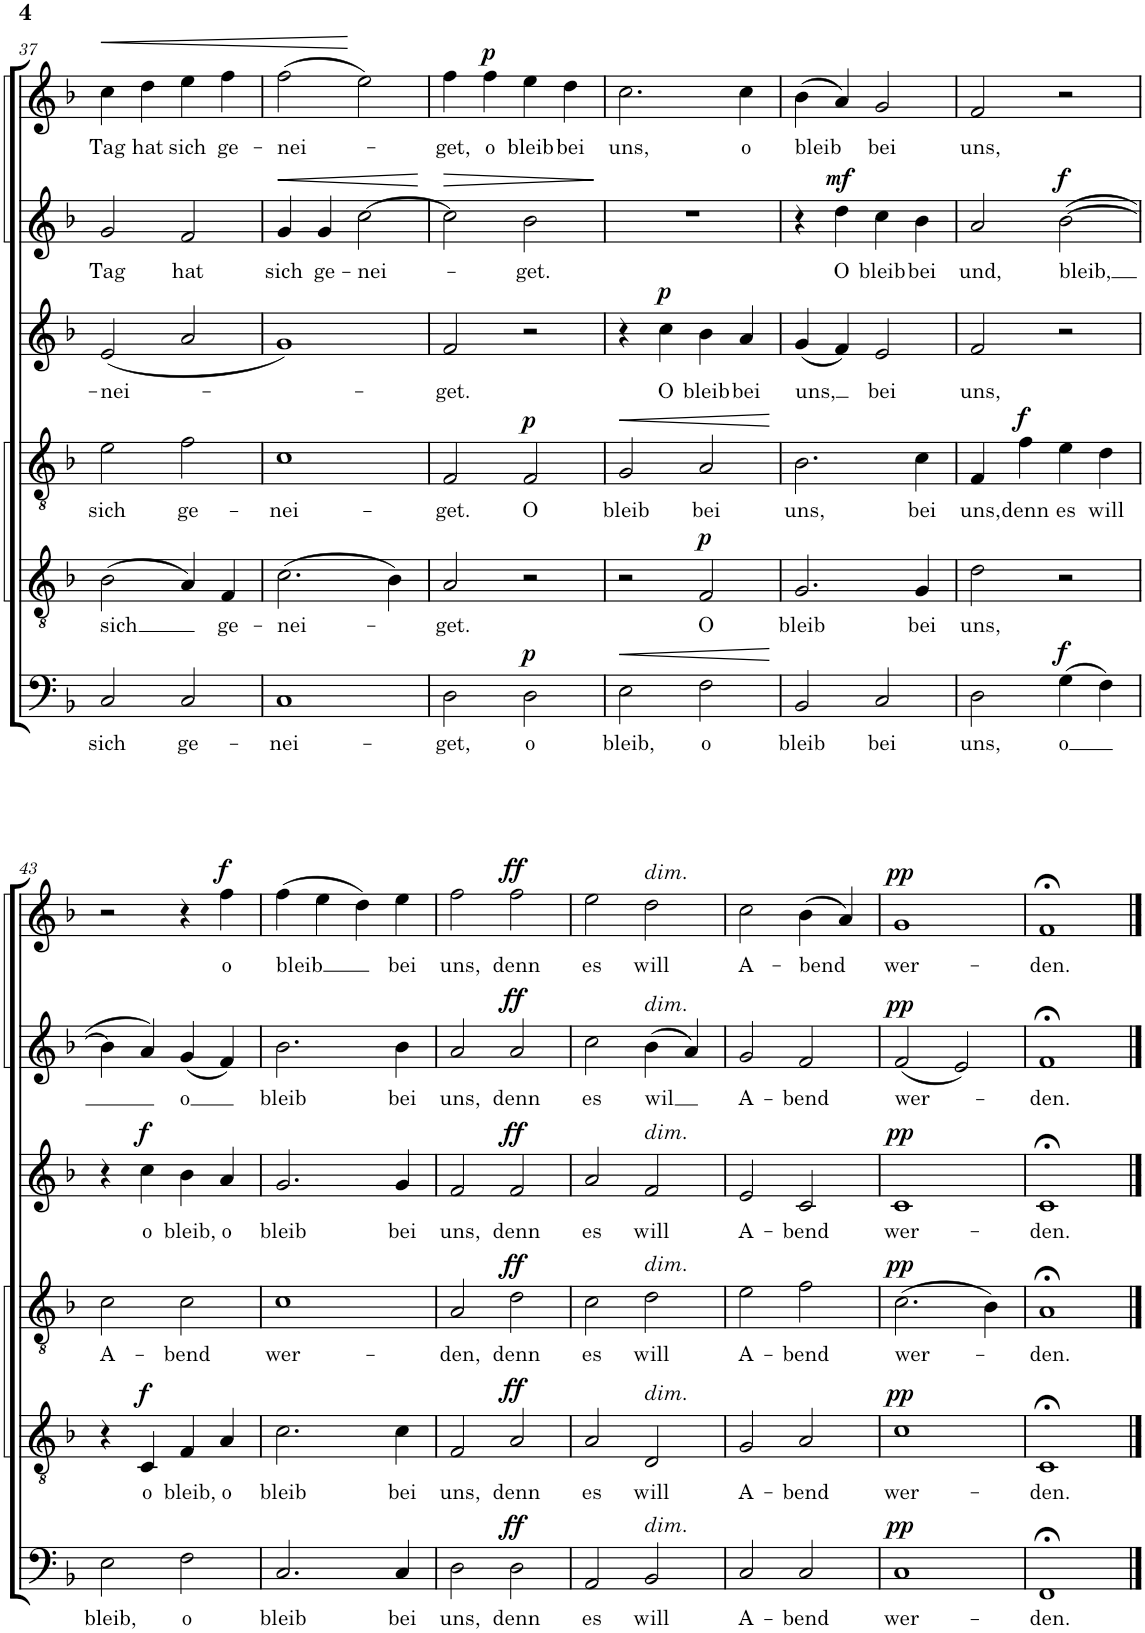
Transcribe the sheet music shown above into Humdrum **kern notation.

**kern	**text	**dynam	**kern	**text	**dynam	**kern	**text	**dynam	**kern	**text	**dynam	**kern	**text	**dynam	**kern	**text	**dynam
*part6	*part6	*part6	*part5	*part5	*part5	*part4	*part4	*part4	*part3	*part3	*part3	*part2	*part2	*part2	*part1	*part1	*part1
*staff6	*staff6	*staff6	*staff5	*staff5	*staff5	*staff4	*staff4	*staff4	*staff3	*staff3	*staff3	*staff2	*staff2	*staff2	*staff1	*staff1	*staff1
*I"B	*	*	*I"T II	*	*	*I"T I	*	*	*I"A	*	*	*I"S II	*	*	*I"S I	*	*
!!LO:PB:g=z
*clefF4	*	*	*clefGv2	*	*	*clefGv2	*	*	*clefG2	*	*	*clefG2	*	*	*clefG2	*	*
*k[b-]	*	*	*k[b-]	*	*	*k[b-]	*	*	*k[b-]	*	*	*k[b-]	*	*	*k[b-]	*	*
*M4/4	*	*	*M4/4	*	*	*M4/4	*	*	*M4/4	*	*	*M4/4	*	*	*M4/4	*	*
*met(c)	*	*	*met(c)	*	*	*met(c)	*	*	*met(c)	*	*	*met(c)	*	*	*met(c)	*	*
=37	=37	=37	=37	=37	=37	=37	=37	=37	=37	=37	=37	=37	=37	=37	=37	=37	=37
!	!LO:LY:b	!	!	!LO:LY:b	!	!	!LO:LY:b	!	!	!LO:LY:b	!	!	!LO:LY:b	!	!	!LO:LY:b	!LO:HP:b
2C/	sich	.	(2B-\	sich	.	2e\	sich	.	(2e/	-nei-	.	2g/	Tag	.	4cc\	Tag	<
!	!	!	!	!	!	!	!	!	!	!	!	!	!	!	!	!LO:LY:b	!
.	.	.	.	.	.	.	.	.	.	.	.	.	.	.	4dd\	hat	.
!	!LO:LY:b	!	!	!	!	!	!LO:LY:b	!	!	!	!	!	!LO:LY:b	!	!	!LO:LY:b	!
2C/	ge-	.	4A/)	.	.	2f\	ge-	.	2a/	.	.	2f/	hat	.	4ee\	sich	.
!	!	!	!	!LO:LY:b	!	!	!	!	!	!	!	!	!	!	!	!LO:LY:b	!
.	.	.	4F/	ge-	.	.	.	.	.	.	.	.	.	.	4ff\	ge-	.
=38	=38	=38	=38	=38	=38	=38	=38	=38	=38	=38	=38	=38	=38	=38	=38	=38	=38
!	!LO:LY:b	!	!	!LO:LY:b	!	!	!LO:LY:b	!	!	!	!	!	!LO:LY:b	!LO:HP:b	!	!LO:LY:b	!
1C	-nei-	.	(2.c\	-nei-	.	1c	-nei-	.	1g)	.	.	4g/	sich	<	(2ff\	-nei-	.
!	!	!	!	!	!	!	!	!	!	!	!	!	!LO:LY:b	!	!	!	!
.	.	.	.	.	.	.	.	.	.	.	.	4g/	ge-	.	.	.	.
!	!	!	!	!	!	!	!	!	!	!	!	!	!LO:LY:b	!	!	!	!
.	.	.	.	.	.	.	.	.	.	.	.	[2cc\	-nei-	.	2ee\)	.	[
.	.	.	4B-\)	.	.	.	.	.	.	.	.	.	.	.	.	.	.
.	.	.	.	.	.	.	.	.	.	.	.	.	.	[	.	.	.
=39	=39	=39	=39	=39	=39	=39	=39	=39	=39	=39	=39	=39	=39	=39	=39	=39	=39
!	!LO:LY:b	!	!	!LO:LY:b	!	!	!LO:LY:b	!	!	!LO:LY:b	!	!	!	!LO:HP:b	!	!LO:LY:b	!
2D\	-get,	.	2A/	-get.	.	2F/	-get.	.	2f/	-get.	.	2cc\]	.	>	4ff\	-get,	.
!	!	!	!	!	!	!	!	!	!	!	!	!	!	!	!	!LO:LY:b	!LO:DY:a
.	.	.	.	.	.	.	.	.	.	.	.	.	.	.	4ff\	o	p
!	!LO:LY:b	!LO:DY:a	!	!	!	!	!LO:LY:b	!LO:DY:a	!	!	!	!	!LO:LY:b	!	!	!LO:LY:b	!
2D\	o	p	2r	.	.	2F/	O	p	2r	.	.	2b-\	-get.	.	4ee\	bleib	.
!	!	!	!	!	!	!	!	!	!	!	!	!	!	!	!	!LO:LY:b	!
.	.	.	.	.	.	.	.	.	.	.	.	.	.	.	4dd\	bei	.
.	.	.	.	.	.	.	.	.	.	.	.	.	.	]	.	.	.
=40	=40	=40	=40	=40	=40	=40	=40	=40	=40	=40	=40	=40	=40	=40	=40	=40	=40
!	!LO:LY:b	!LO:HP:b	!	!	!	!	!LO:LY:b	!LO:HP:b	!	!	!	!	!	!	!	!LO:LY:b	!
2E\	bleib,	<	2r	.	.	2G/	bleib	<	4r	.	.	1r	.	.	2.cc\	uns,	.
!	!	!	!	!	!	!	!	!	!	!LO:LY:b	!LO:DY:a	!	!	!	!	!	!
.	.	.	.	.	.	.	.	.	4cc\	O	p	.	.	.	.	.	.
!	!LO:LY:b	!	!	!LO:LY:b	!LO:DY:a	!	!LO:LY:b	!	!	!LO:LY:b	!	!	!	!	!	!	!
2F\	o	.	2F/	O	p	2A/	bei	.	4b-\	bleib	.	.	.	.	.	.	.
!	!	!	!	!	!	!	!	!	!	!LO:LY:b	!	!	!	!	!	!LO:LY:b	!
.	.	.	.	.	.	.	.	.	4a/	bei	.	.	.	.	4cc\	o	.
.	.	[	.	.	.	.	.	[	.	.	.	.	.	.	.	.	.
=41	=41	=41	=41	=41	=41	=41	=41	=41	=41	=41	=41	=41	=41	=41	=41	=41	=41
!	!LO:LY:b	!	!	!LO:LY:b	!	!	!LO:LY:b	!	!	!LO:LY:b	!	!	!	!	!	!LO:LY:b	!
2BB-/	bleib	.	2.G/	bleib	.	2.B-\	uns,	.	(4g/	uns,	.	4r	.	.	(4b-\	bleib	.
!	!	!	!	!	!	!	!	!	!	!	!	!	!LO:LY:b	!LO:DY:a	!	!	!
.	.	.	.	.	.	.	.	.	4f/)	.	.	4dd\	O	mf	4a/)	.	.
!	!LO:LY:b	!	!	!	!	!	!	!	!	!LO:LY:b	!	!	!LO:LY:b	!	!	!LO:LY:b	!
2C/	bei	.	.	.	.	.	.	.	2e/	bei	.	4cc\	bleib	.	2g/	bei	.
!	!	!	!	!LO:LY:b	!	!	!LO:LY:b	!	!	!	!	!	!LO:LY:b	!	!	!	!
.	.	.	4G/	bei	.	4c\	bei	.	.	.	.	4b-\	bei	.	.	.	.
=42	=42	=42	=42	=42	=42	=42	=42	=42	=42	=42	=42	=42	=42	=42	=42	=42	=42
!	!LO:LY:b	!	!	!LO:LY:b	!	!	!LO:LY:b	!	!	!LO:LY:b	!	!	!LO:LY:b	!	!	!LO:LY:b	!
2D\	uns,	.	2d\	uns,	.	4F/	uns,	.	2f/	uns,	.	2a/	und,	.	2f/	uns,	.
!	!	!	!	!	!	!	!LO:LY:b	!LO:DY:a	!	!	!	!	!	!	!	!	!
.	.	.	.	.	.	4f\	denn	f	.	.	.	.	.	.	.	.	.
!	!LO:LY:b	!LO:DY:a	!	!	!	!	!LO:LY:b	!	!	!	!	!	!LO:LY:b	!LO:DY:a	!	!	!
(4G\	o	f	2r	.	.	4e\	es	.	2r	.	.	([2b-\	bleib,	f	2r	.	.
!	!	!	!	!	!	!	!LO:LY:b	!	!	!	!	!	!	!	!	!	!
4F\)	.	.	.	.	.	4d\	will	.	.	.	.	.	.	.	.	.	.
!!LO:LB:g=z
=43	=43	=43	=43	=43	=43	=43	=43	=43	=43	=43	=43	=43	=43	=43	=43	=43	=43
!	!LO:LY:b	!	!	!	!	!	!LO:LY:b	!	!	!	!	!	!	!	!	!	!
2E\	bleib,	.	4r	.	.	2c\	A-	.	4r	.	.	4b-\]	.	.	2r	.	.
!	!	!	!	!LO:LY:b	!LO:DY:a	!	!	!	!	!LO:LY:b	!LO:DY:a	!	!	!	!	!	!
.	.	.	4C/	o	f	.	.	.	4cc\	o	f	4a/)	.	.	.	.	.
!	!LO:LY:b	!	!	!LO:LY:b	!	!	!LO:LY:b	!	!	!LO:LY:b	!	!	!LO:LY:b	!	!	!	!
2F\	o	.	4F/	bleib,	.	2c\	-bend	.	4b-\	bleib,	.	(4g/	o	.	4r	.	.
!	!	!	!	!LO:LY:b	!	!	!	!	!	!LO:LY:b	!	!	!	!	!	!LO:LY:b	!LO:DY:a
.	.	.	4A/	o	.	.	.	.	4a/	o	.	4f/)	.	.	4ff\	o	f
=44	=44	=44	=44	=44	=44	=44	=44	=44	=44	=44	=44	=44	=44	=44	=44	=44	=44
!	!LO:LY:b	!	!	!LO:LY:b	!	!	!LO:LY:b	!	!	!LO:LY:b	!	!	!LO:LY:b	!	!	!LO:LY:b	!
2.C/	bleib	.	2.c\	bleib	.	1c	wer-	.	2.g/	bleib	.	2.b-\	bleib	.	(4ff\	bleib	.
.	.	.	.	.	.	.	.	.	.	.	.	.	.	.	4ee\	.	.
.	.	.	.	.	.	.	.	.	.	.	.	.	.	.	4dd\)	.	.
!	!LO:LY:b	!	!	!LO:LY:b	!	!	!	!	!	!LO:LY:b	!	!	!LO:LY:b	!	!	!LO:LY:b	!
4C/	bei	.	4c\	bei	.	.	.	.	4g/	bei	.	4b-\	bei	.	4ee\	bei	.
=45	=45	=45	=45	=45	=45	=45	=45	=45	=45	=45	=45	=45	=45	=45	=45	=45	=45
!	!LO:LY:b	!	!	!LO:LY:b	!	!	!LO:LY:b	!	!	!LO:LY:b	!	!	!LO:LY:b	!	!	!LO:LY:b	!
2D\	uns,	.	2F/	uns,	.	2A/	-den,	.	2f/	uns,	.	2a/	uns,	.	2ff\	uns,	.
!	!LO:LY:b	!LO:DY:a	!	!LO:LY:b	!LO:DY:a	!	!LO:LY:b	!LO:DY:a	!	!LO:LY:b	!LO:DY:a	!	!LO:LY:b	!LO:DY:a	!	!LO:LY:b	!LO:DY:a
2D\	denn	ff	2A/	denn	ff	2d\	denn	ff	2f/	denn	ff	2a/	denn	ff	2ff\	denn	ff
=46	=46	=46	=46	=46	=46	=46	=46	=46	=46	=46	=46	=46	=46	=46	=46	=46	=46
!	!LO:LY:b	!	!	!LO:LY:b	!	!	!LO:LY:b	!	!	!LO:LY:b	!	!	!LO:LY:b	!	!	!LO:LY:b	!
2AA/	es	.	2A/	es	.	2c\	es	.	2a/	es	.	2cc\	es	.	2ee\	es	.
!	!	!	!	!	!	!	!	!	!	!	!	!	!	!	!LO:TX:a:i:t=dim.	!	!
!	!	!	!	!	!	!	!	!	!	!	!	!LO:TX:a:i:t=dim.	!	!	!	!	!
!	!	!	!	!	!	!	!	!	!LO:TX:a:i:t=dim.	!	!	!	!	!	!	!	!
!	!	!	!	!	!	!LO:TX:a:i:t=dim.	!	!	!	!	!	!	!	!	!	!	!
!	!	!	!LO:TX:a:i:t=dim.	!	!	!	!	!	!	!	!	!	!	!	!	!	!
!LO:TX:a:i:t=dim.	!	!	!	!	!	!	!	!	!	!	!	!	!	!	!	!	!
!	!LO:LY:b	!	!	!LO:LY:b	!	!	!LO:LY:b	!	!	!LO:LY:b	!	!	!LO:LY:b	!	!	!LO:LY:b	!
2BB-/	will	.	2D/	will	.	2d\	will	.	2f/	will	.	(4b-\	wil	.	2dd\	will	.
.	.	.	.	.	.	.	.	.	.	.	.	4a/)	.	.	.	.	.
=47	=47	=47	=47	=47	=47	=47	=47	=47	=47	=47	=47	=47	=47	=47	=47	=47	=47
!	!LO:LY:b	!	!	!LO:LY:b	!	!	!LO:LY:b	!	!	!LO:LY:b	!	!	!LO:LY:b	!	!	!LO:LY:b	!
2C/	A-	.	2G/	A-	.	2e\	A-	.	2e/	A-	.	2g/	A-	.	2cc\	A-	.
!	!LO:LY:b	!	!	!LO:LY:b	!	!	!LO:LY:b	!	!	!LO:LY:b	!	!	!LO:LY:b	!	!	!LO:LY:b	!
2C/	-bend	.	2A/	-bend	.	2f\	-bend	.	2c/	-bend	.	2f/	-bend	.	(4b-\	-bend	.
.	.	.	.	.	.	.	.	.	.	.	.	.	.	.	4a/)	.	.
=48	=48	=48	=48	=48	=48	=48	=48	=48	=48	=48	=48	=48	=48	=48	=48	=48	=48
!	!LO:LY:b	!LO:DY:a	!	!LO:LY:b	!LO:DY:a	!	!LO:LY:b	!LO:DY:a	!	!LO:LY:b	!LO:DY:a	!	!LO:LY:b	!LO:DY:a	!	!LO:LY:b	!LO:DY:a
1C	wer-	pp	1c	wer-	pp	(2.c\	wer-	pp	1c	wer-	pp	(2f/	wer-	pp	1g	wer-	pp
.	.	.	.	.	.	.	.	.	.	.	.	2e/)	.	.	.	.	.
.	.	.	.	.	.	4B-\)	.	.	.	.	.	.	.	.	.	.	.
=49	=49	=49	=49	=49	=49	=49	=49	=49	=49	=49	=49	=49	=49	=49	=49	=49	=49
!	!LO:LY:b	!	!	!LO:LY:b	!	!	!LO:LY:b	!	!	!LO:LY:b	!	!	!LO:LY:b	!	!	!LO:LY:b	!
1FF;<	-den.	.	1C;<	-den.	.	1A;<	-den.	.	1c;<	-den.	.	1f;<	-den.	.	1f;<	-den.	.
==	==	==	==	==	==	==	==	==	==	==	==	==	==	==	==	==	==
*-	*-	*-	*-	*-	*-	*-	*-	*-	*-	*-	*-	*-	*-	*-	*-	*-	*-
